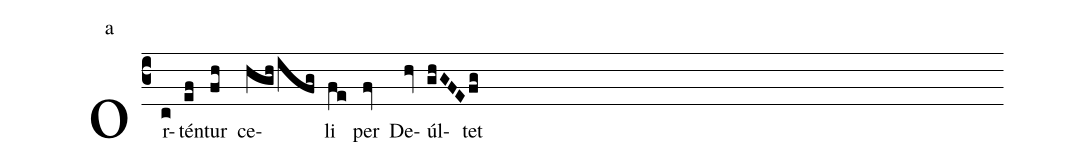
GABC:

annotation: a;
%%
(c3)
or(c)tén(ef)tur(fh) ce(hghifg)li(fe) per(fv) De(hv)úl(ghGFEfg)tet()
